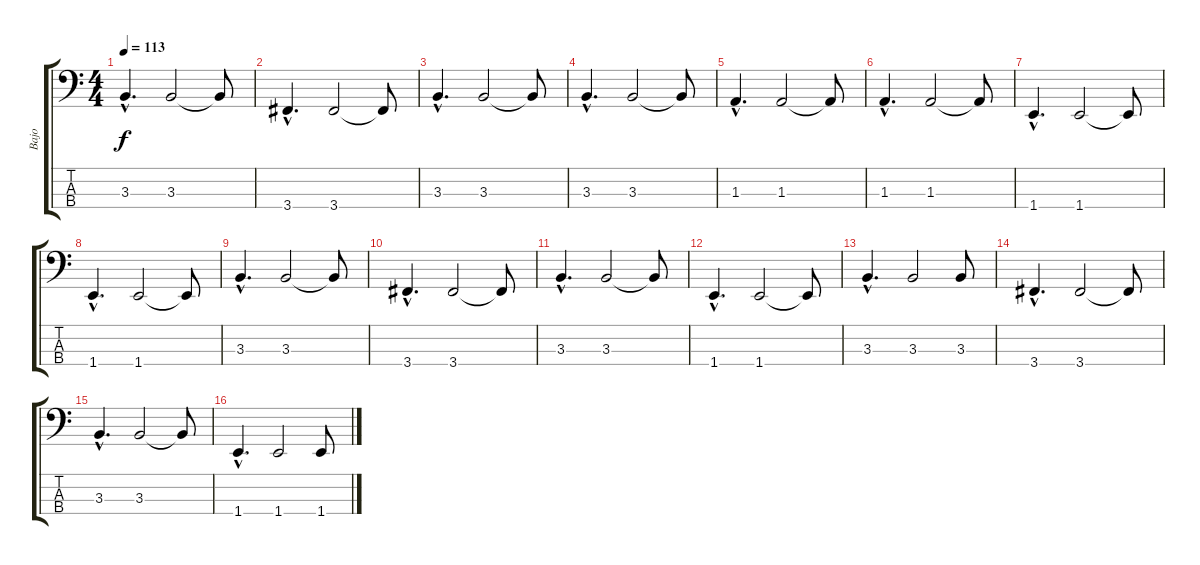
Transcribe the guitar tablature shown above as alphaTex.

\track ("Bajo" "Bajo") {instrument electricbassfinger}
\staff {score tabs}
\tuning (Gb2 Db2 Ab1 Eb1) {hide}
\ts (4 4)
\tempo 113
\clef f4
\ks c
3.3{hac}.4{d dy f} 3.3.2 3.3{t}.8 |
3.4{hac}.4{d} 3.4.2 3.4{t}.8 |
3.3{hac}.4{d} 3.3.2 3.3{t}.8 |
3.3{hac}.4{d} 3.3.2 3.3{t}.8 |
1.3{hac}.4{d} 1.3.2 1.3{t}.8 |
1.3{hac}.4{d} 1.3.2 1.3{t}.8 |
1.4{hac}.4{d} 1.4.2 1.4{t}.8 |
1.4{hac}.4{d} 1.4.2 1.4{t}.8 |
3.3{hac}.4{d} 3.3.2 3.3{t}.8 |
3.4{hac}.4{d} 3.4.2 3.4{t}.8 |
3.3{hac}.4{d} 3.3.2 3.3{t}.8 |
1.4{hac}.4{d} 1.4.2 1.4{t}.8 |
3.3{hac}.4{d} 3.3.2 3.3.8 |
3.4{hac}.4{d} 3.4.2 3.4{t}.8 |
3.3{hac}.4{d} 3.3.2 3.3{t}.8 |
1.4{hac}.4{d} 1.4.2 1.4.8
